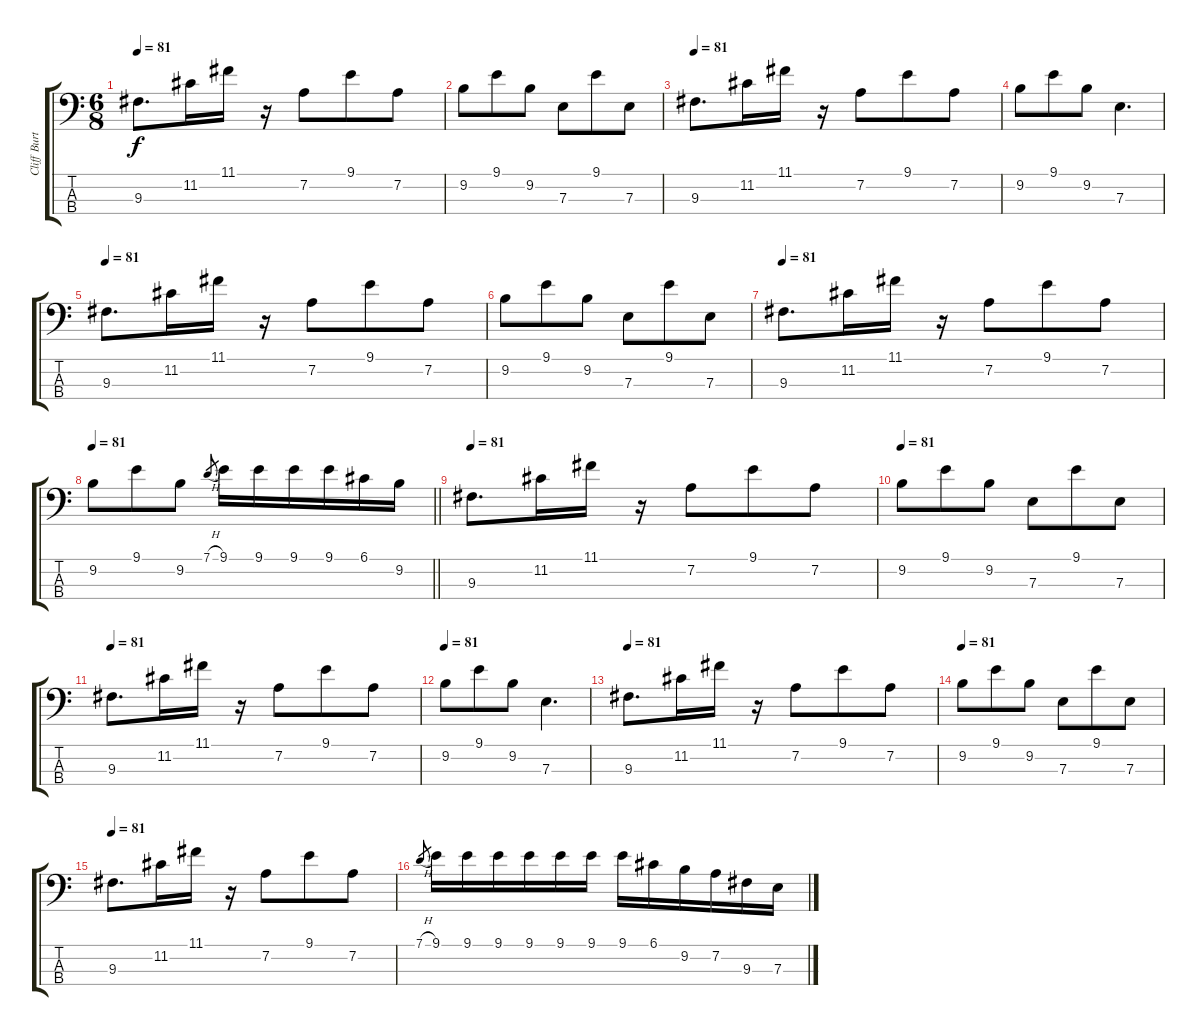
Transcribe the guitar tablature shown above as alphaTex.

\track ("Cliff Burton" "Cliff Burt") {instrument electricbassfinger}
\staff {score tabs}
\tuning (G2 D2 A1 E1) {hide}
\ts (6 8)
\tempo 81
\clef f4
\ks c
9.3.8{d dy f volume 12 instrument electricbassfinger} 11.2.16 11.1.16 r.16 7.2.8 9.1.8 7.2.8 |
9.2.8 9.1.8 9.2.8 7.3.8 9.1.8 7.3.8 |
\tempo 81
9.3.8{d volume 12 instrument electricbassfinger} 11.2.16 11.1.16 r.16 7.2.8 9.1.8 7.2.8 |
9.2.8 9.1.8 9.2.8 7.3.4{d} |
\tempo 81
9.3.8{d volume 12 instrument electricbassfinger} 11.2.16 11.1.16 r.16 7.2.8 9.1.8 7.2.8 |
9.2.8 9.1.8 9.2.8 7.3.8 9.1.8 7.3.8 |
\tempo 81
9.3.8{d volume 12 instrument electricbassfinger} 11.2.16 11.1.16 r.16 7.2.8 9.1.8 7.2.8 |
\tempo 81
\barLineRight lightlight
9.2.8 9.1.8 9.2.8 7.1{h}.8{gr} 9.1.16 9.1.16 9.1.16 9.1.16 6.1.16 9.2.16 |
\tempo 81
9.3.8{d volume 12 instrument electricbassfinger} 11.2.16 11.1.16 r.16 7.2.8 9.1.8 7.2.8 |
\tempo 81
9.2.8 9.1.8 9.2.8 7.3.8 9.1.8 7.3.8 |
\tempo 81
9.3.8{d volume 12 instrument electricbassfinger} 11.2.16 11.1.16 r.16 7.2.8 9.1.8 7.2.8 |
\tempo 81
9.2.8 9.1.8 9.2.8 7.3.4{d} |
\tempo 81
9.3.8{d volume 12 instrument electricbassfinger} 11.2.16 11.1.16 r.16 7.2.8 9.1.8 7.2.8 |
\tempo 81
9.2.8 9.1.8 9.2.8 7.3.8 9.1.8 7.3.8 |
\tempo 81
9.3.8{d volume 12 instrument electricbassfinger} 11.2.16 11.1.16 r.16 7.2.8 9.1.8 7.2.8 |
7.1{h}.8{gr} 9.1.16 9.1.16 9.1.16 9.1.16 9.1.16 9.1.16 9.1.16 6.1.16 9.2.16 7.2.16 9.3.16 7.3.16
